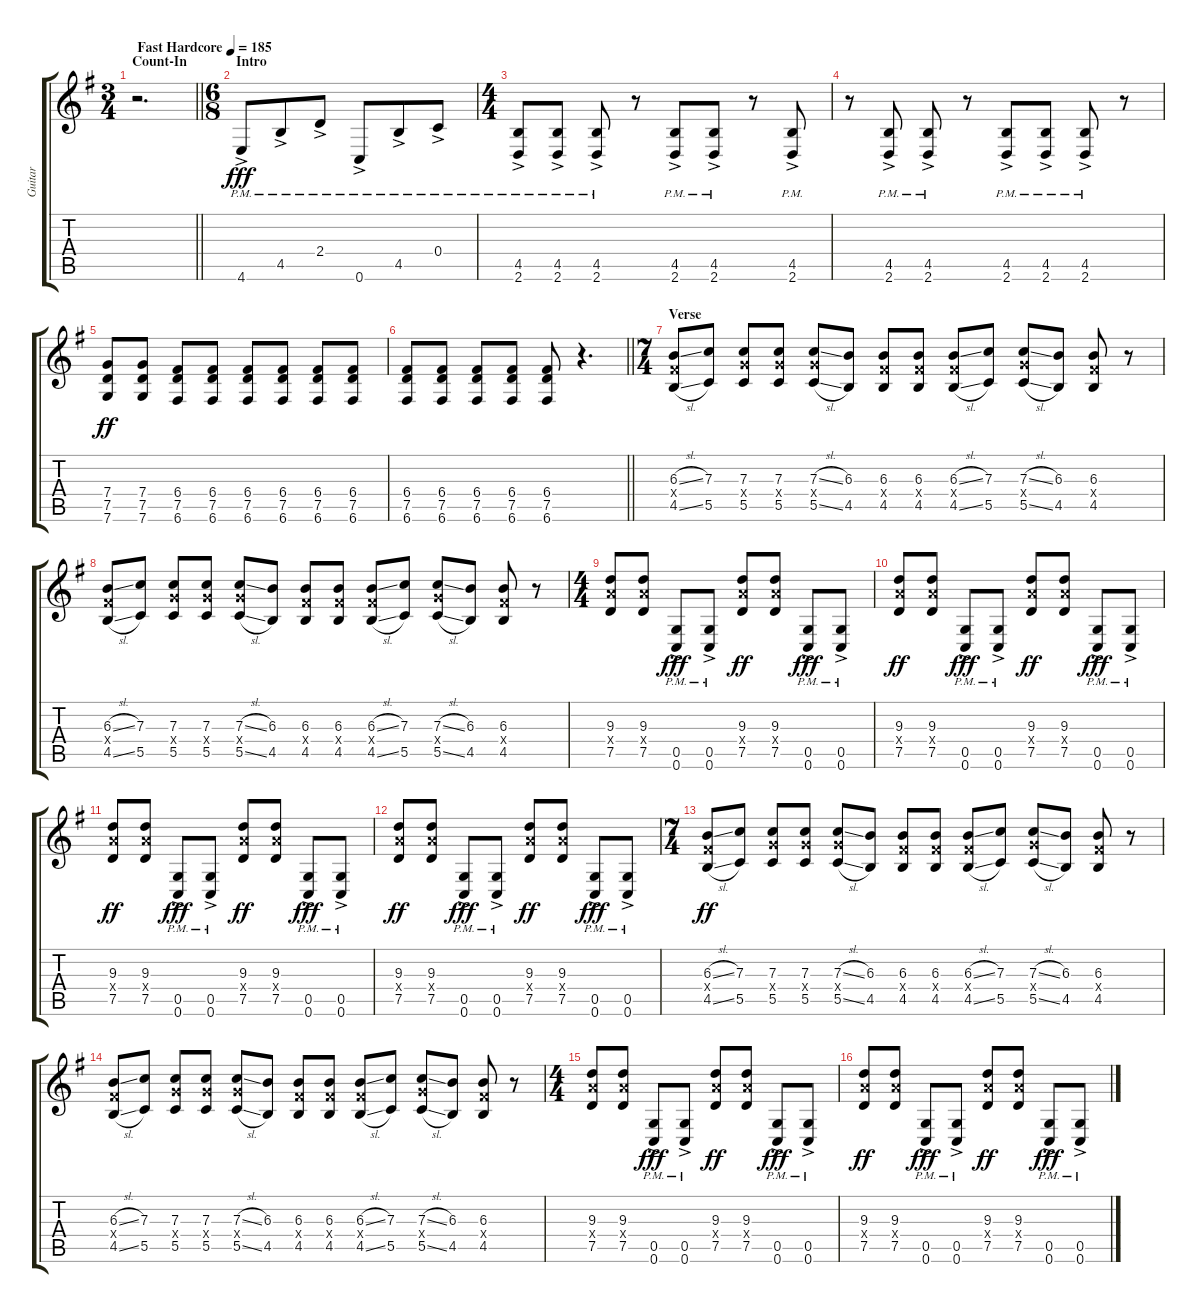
\track ("Guitar" "Guitar") {instrument distortionguitar}
\staff {score tabs}
\tuning (D4 A3 F3 C3 G2 C2) {hide}
\ts (3 4)
\section ("" "Count-In")
\tempo (185 "Fast Hardcore")
\clef g2
\barLineRight lightlight
\ks g
r.2{d dy fff instrument distortionguitar} |
\ts (6 8)
\section ("" "Intro")
4.6{ac pm}.8 4.5{ac pm}.8 2.4{ac pm}.8 0.6{ac pm}.8 4.5{ac pm}.8 0.4{ac pm}.8 |
\ts (4 4)
(4.5{ac pm} 2.6{ac pm}).8 (4.5{ac pm} 2.6{ac pm}).8 (4.5{ac pm} 2.6{ac pm}).8 r.8 (4.5{ac pm} 2.6{ac pm}).8 (4.5{ac pm} 2.6{ac pm}).8 r.8 (4.5{ac pm} 2.6{ac pm}).8 |
r.8 (4.5{ac pm} 2.6{ac pm}).8 (4.5{ac pm} 2.6{ac pm}).8 r.8 (4.5{ac pm} 2.6{ac pm}).8 (4.5{ac pm} 2.6{ac pm}).8 (4.5{ac pm} 2.6{ac pm}).8 r.8 |
(7.4 7.5 7.6).8{dy ff} (7.4 7.5 7.6).8 (6.4 7.5 6.6).8 (6.4 7.5 6.6).8 (6.4 7.5 6.6).8 (6.4 7.5 6.6).8 (6.4 7.5 6.6).8 (6.4 7.5 6.6).8 |
\barLineRight lightlight
(6.4 7.5 6.6).8 (6.4 7.5 6.6).8 (6.4 7.5 6.6).8 (6.4 7.5 6.6).8 (6.4 7.5 6.6).8 r.4{d} |
\ts (7 4)
\section ("" "Verse")
(6.3{sl} 6.4{x} 4.5{sl}).8 (7.3 5.5).8 (7.3 7.4{x} 5.5).8 (7.3 7.4{x} 5.5).8 (7.3{sl} 7.4{x} 5.5{sl}).8 (6.3 4.5).8 (6.3 6.4{x} 4.5).8 (6.3 6.4{x} 4.5).8 (6.3{sl} 6.4{x} 4.5{sl}).8 (7.3 5.5).8 (7.3{sl} 7.4{x} 5.5{sl}).8 (6.3 4.5).8 (6.3 6.4{x} 4.5).8 r.8 |
(6.3{sl} 6.4{x} 4.5{sl}).8 (7.3 5.5).8 (7.3 7.4{x} 5.5).8 (7.3 7.4{x} 5.5).8 (7.3{sl} 7.4{x} 5.5{sl}).8 (6.3 4.5).8 (6.3 6.4{x} 4.5).8 (6.3 6.4{x} 4.5).8 (6.3{sl} 6.4{x} 4.5{sl}).8 (7.3 5.5).8 (7.3{sl} 7.4{x} 5.5{sl}).8 (6.3 4.5).8 (6.3 6.4{x} 4.5).8 r.8 |
\ts (4 4)
(9.3 9.4{x} 7.5).8 (9.3 9.4{x} 7.5).8 (0.5{ac pm} 0.6{ac pm}).8{dy fff} (0.5{ac pm} 0.6{ac pm}).8 (9.3 9.4{x} 7.5).8{dy ff} (9.3 9.4{x} 7.5).8 (0.5{ac pm} 0.6{ac pm}).8{dy fff} (0.5{ac pm} 0.6{ac pm}).8 |
(9.3 9.4{x} 7.5).8{dy ff} (9.3 9.4{x} 7.5).8 (0.5{ac pm} 0.6{ac pm}).8{dy fff} (0.5{ac pm} 0.6{ac pm}).8 (9.3 9.4{x} 7.5).8{dy ff} (9.3 9.4{x} 7.5).8 (0.5{ac pm} 0.6{ac pm}).8{dy fff} (0.5{ac pm} 0.6{ac pm}).8 |
(9.3 9.4{x} 7.5).8{dy ff} (9.3 9.4{x} 7.5).8 (0.5{ac pm} 0.6{ac pm}).8{dy fff} (0.5{ac pm} 0.6{ac pm}).8 (9.3 9.4{x} 7.5).8{dy ff} (9.3 9.4{x} 7.5).8 (0.5{ac pm} 0.6{ac pm}).8{dy fff} (0.5{ac pm} 0.6{ac pm}).8 |
(9.3 9.4{x} 7.5).8{dy ff} (9.3 9.4{x} 7.5).8 (0.5{ac pm} 0.6{ac pm}).8{dy fff} (0.5{ac pm} 0.6{ac pm}).8 (9.3 9.4{x} 7.5).8{dy ff} (9.3 9.4{x} 7.5).8 (0.5{ac pm} 0.6{ac pm}).8{dy fff} (0.5{ac pm} 0.6{ac pm}).8 |
\ts (7 4)
(6.3{sl} 6.4{x} 4.5{sl}).8{dy ff} (7.3 5.5).8 (7.3 7.4{x} 5.5).8 (7.3 7.4{x} 5.5).8 (7.3{sl} 7.4{x} 5.5{sl}).8 (6.3 4.5).8 (6.3 6.4{x} 4.5).8 (6.3 6.4{x} 4.5).8 (6.3{sl} 6.4{x} 4.5{sl}).8 (7.3 5.5).8 (7.3{sl} 7.4{x} 5.5{sl}).8 (6.3 4.5).8 (6.3 6.4{x} 4.5).8 r.8 |
(6.3{sl} 6.4{x} 4.5{sl}).8 (7.3 5.5).8 (7.3 7.4{x} 5.5).8 (7.3 7.4{x} 5.5).8 (7.3{sl} 7.4{x} 5.5{sl}).8 (6.3 4.5).8 (6.3 6.4{x} 4.5).8 (6.3 6.4{x} 4.5).8 (6.3{sl} 6.4{x} 4.5{sl}).8 (7.3 5.5).8 (7.3{sl} 7.4{x} 5.5{sl}).8 (6.3 4.5).8 (6.3 6.4{x} 4.5).8 r.8 |
\ts (4 4)
(9.3 9.4{x} 7.5).8 (9.3 9.4{x} 7.5).8 (0.5{ac pm} 0.6{ac pm}).8{dy fff} (0.5{ac pm} 0.6{ac pm}).8 (9.3 9.4{x} 7.5).8{dy ff} (9.3 9.4{x} 7.5).8 (0.5{ac pm} 0.6{ac pm}).8{dy fff} (0.5{ac pm} 0.6{ac pm}).8 |
(9.3 9.4{x} 7.5).8{dy ff} (9.3 9.4{x} 7.5).8 (0.5{ac pm} 0.6{ac pm}).8{dy fff} (0.5{ac pm} 0.6{ac pm}).8 (9.3 9.4{x} 7.5).8{dy ff} (9.3 9.4{x} 7.5).8 (0.5{ac pm} 0.6{ac pm}).8{dy fff} (0.5{ac pm} 0.6{ac pm}).8
